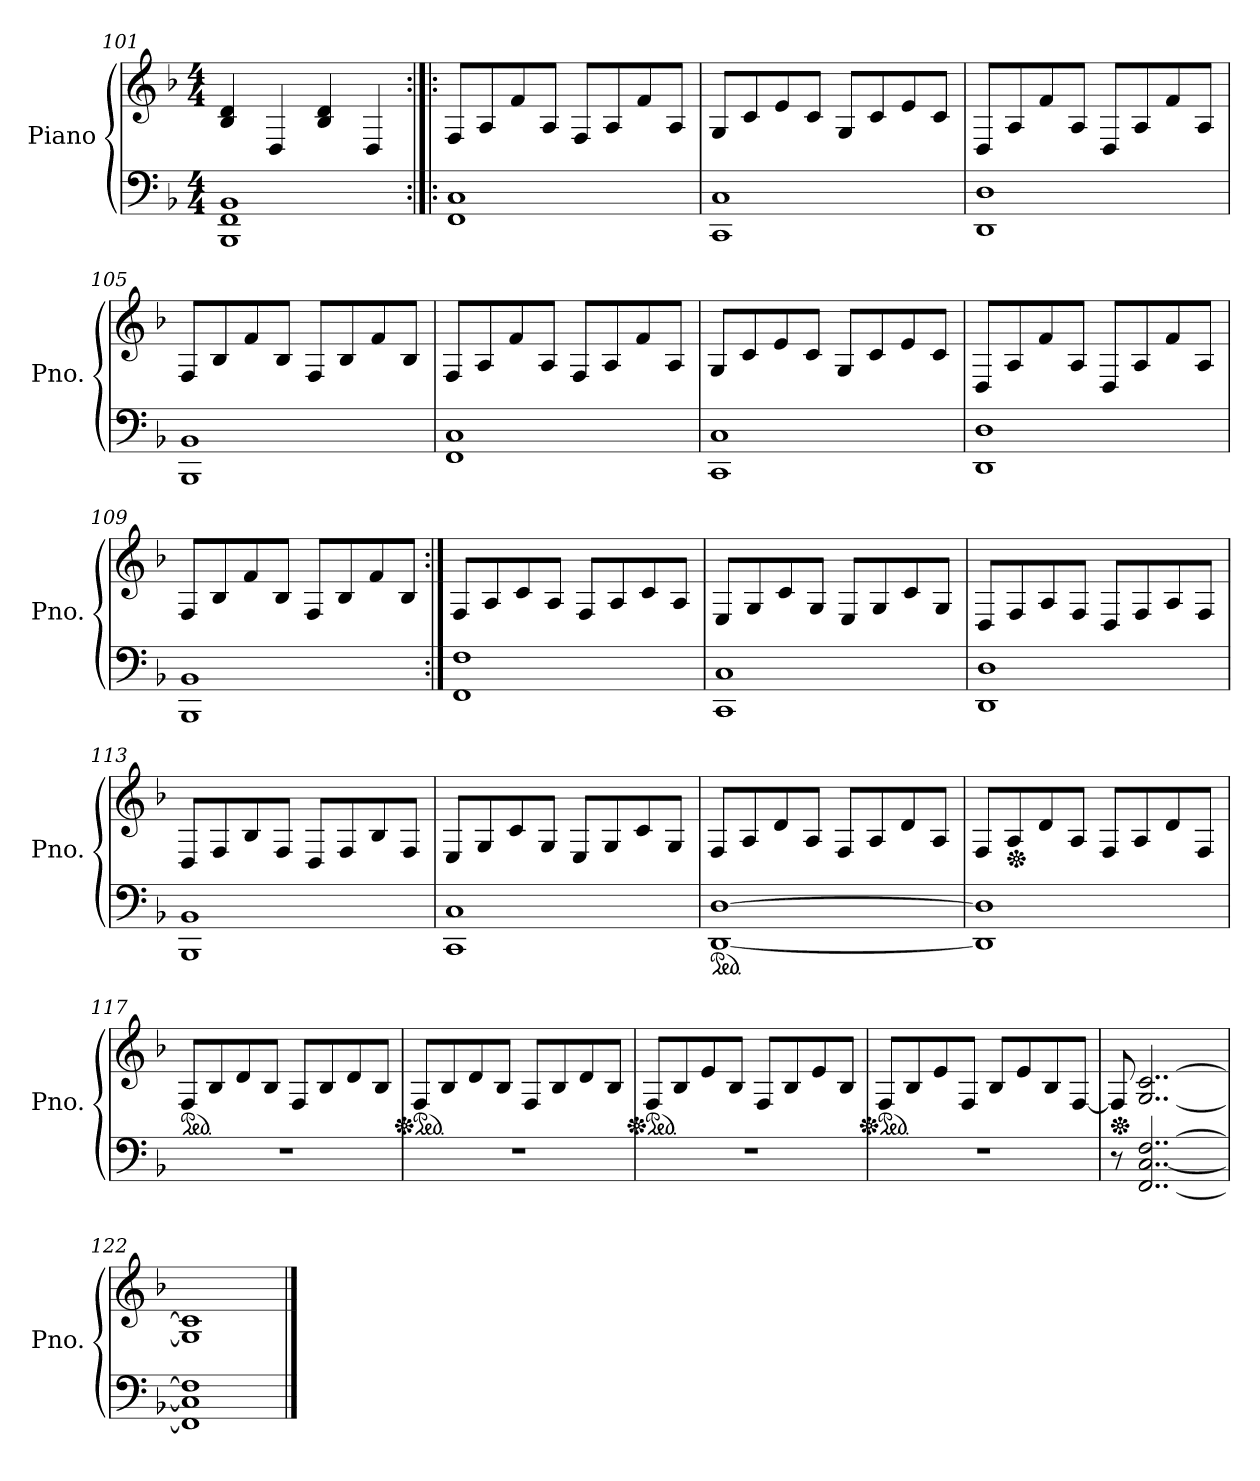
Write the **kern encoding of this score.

**kern	**kern
*part1	*part1
*staff2	*staff1
*I"Piano	*
*I'Pno.	*
*clefF4	*clefG2
*k[b-]	*k[b-]
*M4/4	*M4/4
=101	=101
1BBB- 1FF 1BB-	4B-/ 4d/
.	4D/
.	4B-/ 4d/
.	4D/
=102:|!|:	=102:|!|:
1FF 1C	8F/L
.	8A/
.	8f/
.	8A/J
.	8F/L
.	8A/
.	8f/
.	8A/J
=103	=103
1CC 1C	8G/L
.	8c/
.	8e/
.	8c/J
.	8G/L
.	8c/
.	8e/
.	8c/J
=104	=104
1DD 1D	8D/L
.	8A/
.	8f/
.	8A/J
.	8D/L
.	8A/
.	8f/
.	8A/J
!!LO:PB:g=z
=105	=105
1BBB- 1BB-	8F/L
.	8B-/
.	8f/
.	8B-/J
.	8F/L
.	8B-/
.	8f/
.	8B-/J
=106	=106
1FF 1C	8F/L
.	8A/
.	8f/
.	8A/J
.	8F/L
.	8A/
.	8f/
.	8A/J
=107	=107
1CC 1C	8G/L
.	8c/
.	8e/
.	8c/J
.	8G/L
.	8c/
.	8e/
.	8c/J
=108	=108
1DD 1D	8D/L
.	8A/
.	8f/
.	8A/J
.	8D/L
.	8A/
.	8f/
.	8A/J
=109	=109
1BBB- 1BB-	8F/L
.	8B-/
.	8f/
.	8B-/J
.	8F/L
.	8B-/
.	8f/
.	8B-/J
!!LO:LB:g=z
=110:|!	=110:|!
1FF 1F	8F/L
.	8A/
.	8c/
.	8A/J
.	8F/L
.	8A/
.	8c/
.	8A/J
=111	=111
1CC 1C	8E/L
.	8G/
.	8c/
.	8G/J
.	8E/L
.	8G/
.	8c/
.	8G/J
=112	=112
1DD 1D	8D/L
.	8F/
.	8A/
.	8F/J
.	8D/L
.	8F/
.	8A/
.	8F/J
=113	=113
1BBB- 1BB-	8D/L
.	8F/
.	8B-/
.	8F/J
.	8D/L
.	8F/
.	8B-/
.	8F/J
!!LO:LB:g=z
=114	=114
1CC 1C	8E/L
.	8G/
.	8c/
.	8G/J
.	8E/L
.	8G/
.	8c/
.	8G/J
=115	=115
*ped	*
[1DD [1D	8F/L
.	8A/
.	8d/
.	8A/J
.	8F/L
.	8A/
.	8d/
.	8A/J
=116	=116
1DD] 1D]	8F/L
*	*Xped
.	8A/
.	8d/
.	8A/J
.	8F/L
.	8A/
.	8d/
.	8F/J
=117	=117
*	*ped
1r	8F/L
.	8B-/
.	8d/
.	8B-/J
.	8F/L
.	8B-/
.	8d/
.	8B-/J
=118	=118
*	*Xped
*	*ped
*	*MM135
1r	8F/L
.	8B-/
.	8d/
.	8B-/J
*	*MM130
.	8F/L
.	8B-/
.	8d/
.	8B-/J
!!LO:LB:g=z
=119	=119
*	*Xped
*	*ped
*	*MM125
1r	8F/L
.	8B-/
.	8e/
.	8B-/J
.	8F/L
.	8B-/
.	8e/
.	8B-/J
=120	=120
*	*Xped
*	*ped
*	*MM110
1r	8F/L
.	8B-/
.	8e/
.	8F/J
.	8B-/L
.	8e/
*	*MM80
.	8B-/
.	[8F/J
=121	=121
*	*Xped
8r	8F/]
[2..FF/ [2..C/ [2..F/	[2..G/ [2..c/
=122	=122
1FF] 1C] 1F]	1G] 1c]
==	==
*-	*-
